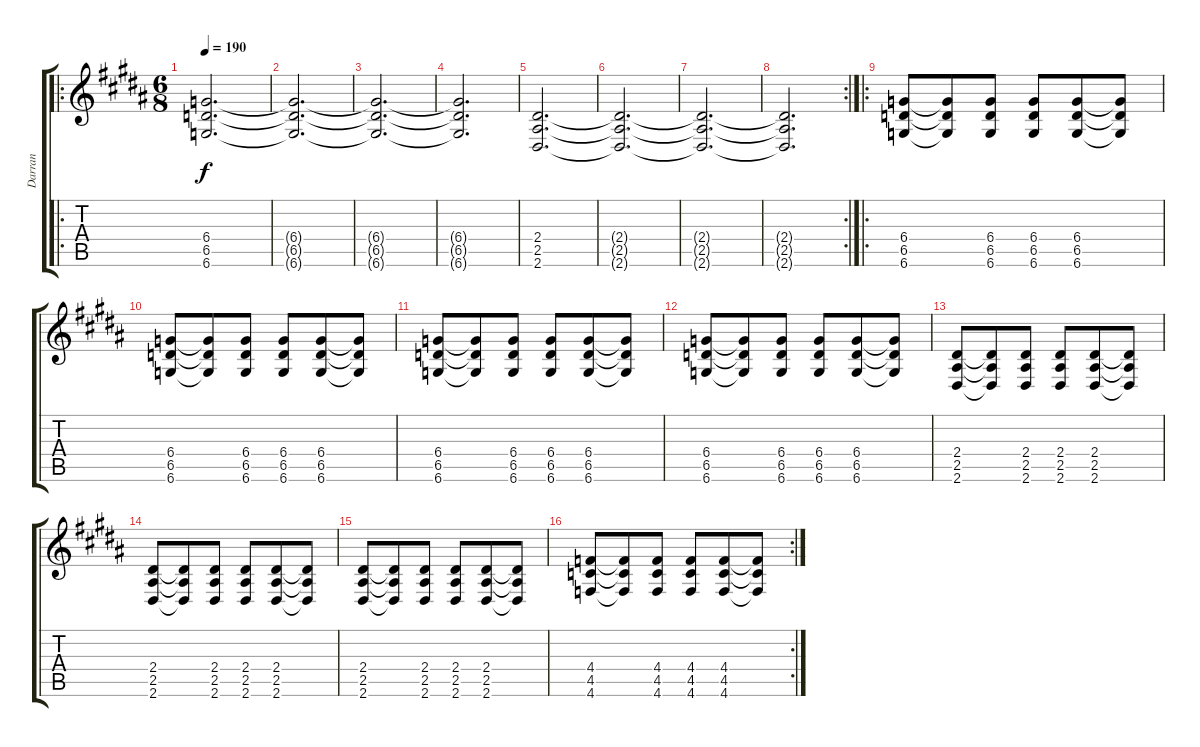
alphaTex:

\track ("Darran" "Darran") {instrument overdrivenguitar}
\staff {score tabs}
\tuning (Eb4 Bb3 Gb3 Db3 Ab2 Db2) {hide}
\ro
\ts (6 8)
\tempo 190
\clef g2
\ks b
(6.4 6.5 6.6).2{d dy f instrument overdrivenguitar} |
\ks g#minor
(6.4{t} 6.5{t} 6.6{t}).2{d} |
(6.4{t} 6.5{t} 6.6{t}).2{d} |
(6.4{t} 6.5{t} 6.6{t}).2{d} |
\ks b
(2.4 2.5 2.6).2{d} |
\ks g#minor
(2.4{t} 2.5{t} 2.6{t}).2{d} |
(2.4{t} 2.5{t} 2.6{t}).2{d} |
\rc 2
(2.4{t} 2.5{t} 2.6{t}).2{d} |
\ro
\ks b
(6.4 6.5 6.6).8 (6.4{t} 6.5{t} 6.6{t}).8 (6.4 6.5 6.6).8 (6.4 6.5 6.6).8 (6.4 6.5 6.6).8 (6.4{t} 6.5{t} 6.6{t}).8 |
\ks g#minor
(6.4 6.5 6.6).8 (6.4{t} 6.5{t} 6.6{t}).8 (6.4 6.5 6.6).8 (6.4 6.5 6.6).8 (6.4 6.5 6.6).8 (6.4{t} 6.5{t} 6.6{t}).8 |
(6.4 6.5 6.6).8 (6.4{t} 6.5{t} 6.6{t}).8 (6.4 6.5 6.6).8 (6.4 6.5 6.6).8 (6.4 6.5 6.6).8 (6.4{t} 6.5{t} 6.6{t}).8 |
(6.4 6.5 6.6).8 (6.4{t} 6.5{t} 6.6{t}).8 (6.4 6.5 6.6).8 (6.4 6.5 6.6).8 (6.4 6.5 6.6).8 (6.4{t} 6.5{t} 6.6{t}).8 |
\ks b
(2.4 2.5 2.6).8 (2.4{t} 2.5{t} 2.6{t}).8 (2.4 2.5 2.6).8 (2.4 2.5 2.6).8 (2.4 2.5 2.6).8 (2.4{t} 2.5{t} 2.6{t}).8 |
\ks g#minor
(2.4 2.5 2.6).8 (2.4{t} 2.5{t} 2.6{t}).8 (2.4 2.5 2.6).8 (2.4 2.5 2.6).8 (2.4 2.5 2.6).8 (2.4{t} 2.5{t} 2.6{t}).8 |
(2.4 2.5 2.6).8 (2.4{t} 2.5{t} 2.6{t}).8 (2.4 2.5 2.6).8 (2.4 2.5 2.6).8 (2.4 2.5 2.6).8 (2.4{t} 2.5{t} 2.6{t}).8 |
\rc 2
(4.4 4.5 4.6).8 (4.4{t} 4.5{t} 4.6{t}).8 (4.4 4.5 4.6).8 (4.4 4.5 4.6).8 (4.4 4.5 4.6).8 (4.4{t} 4.5{t} 4.6{t}).8
